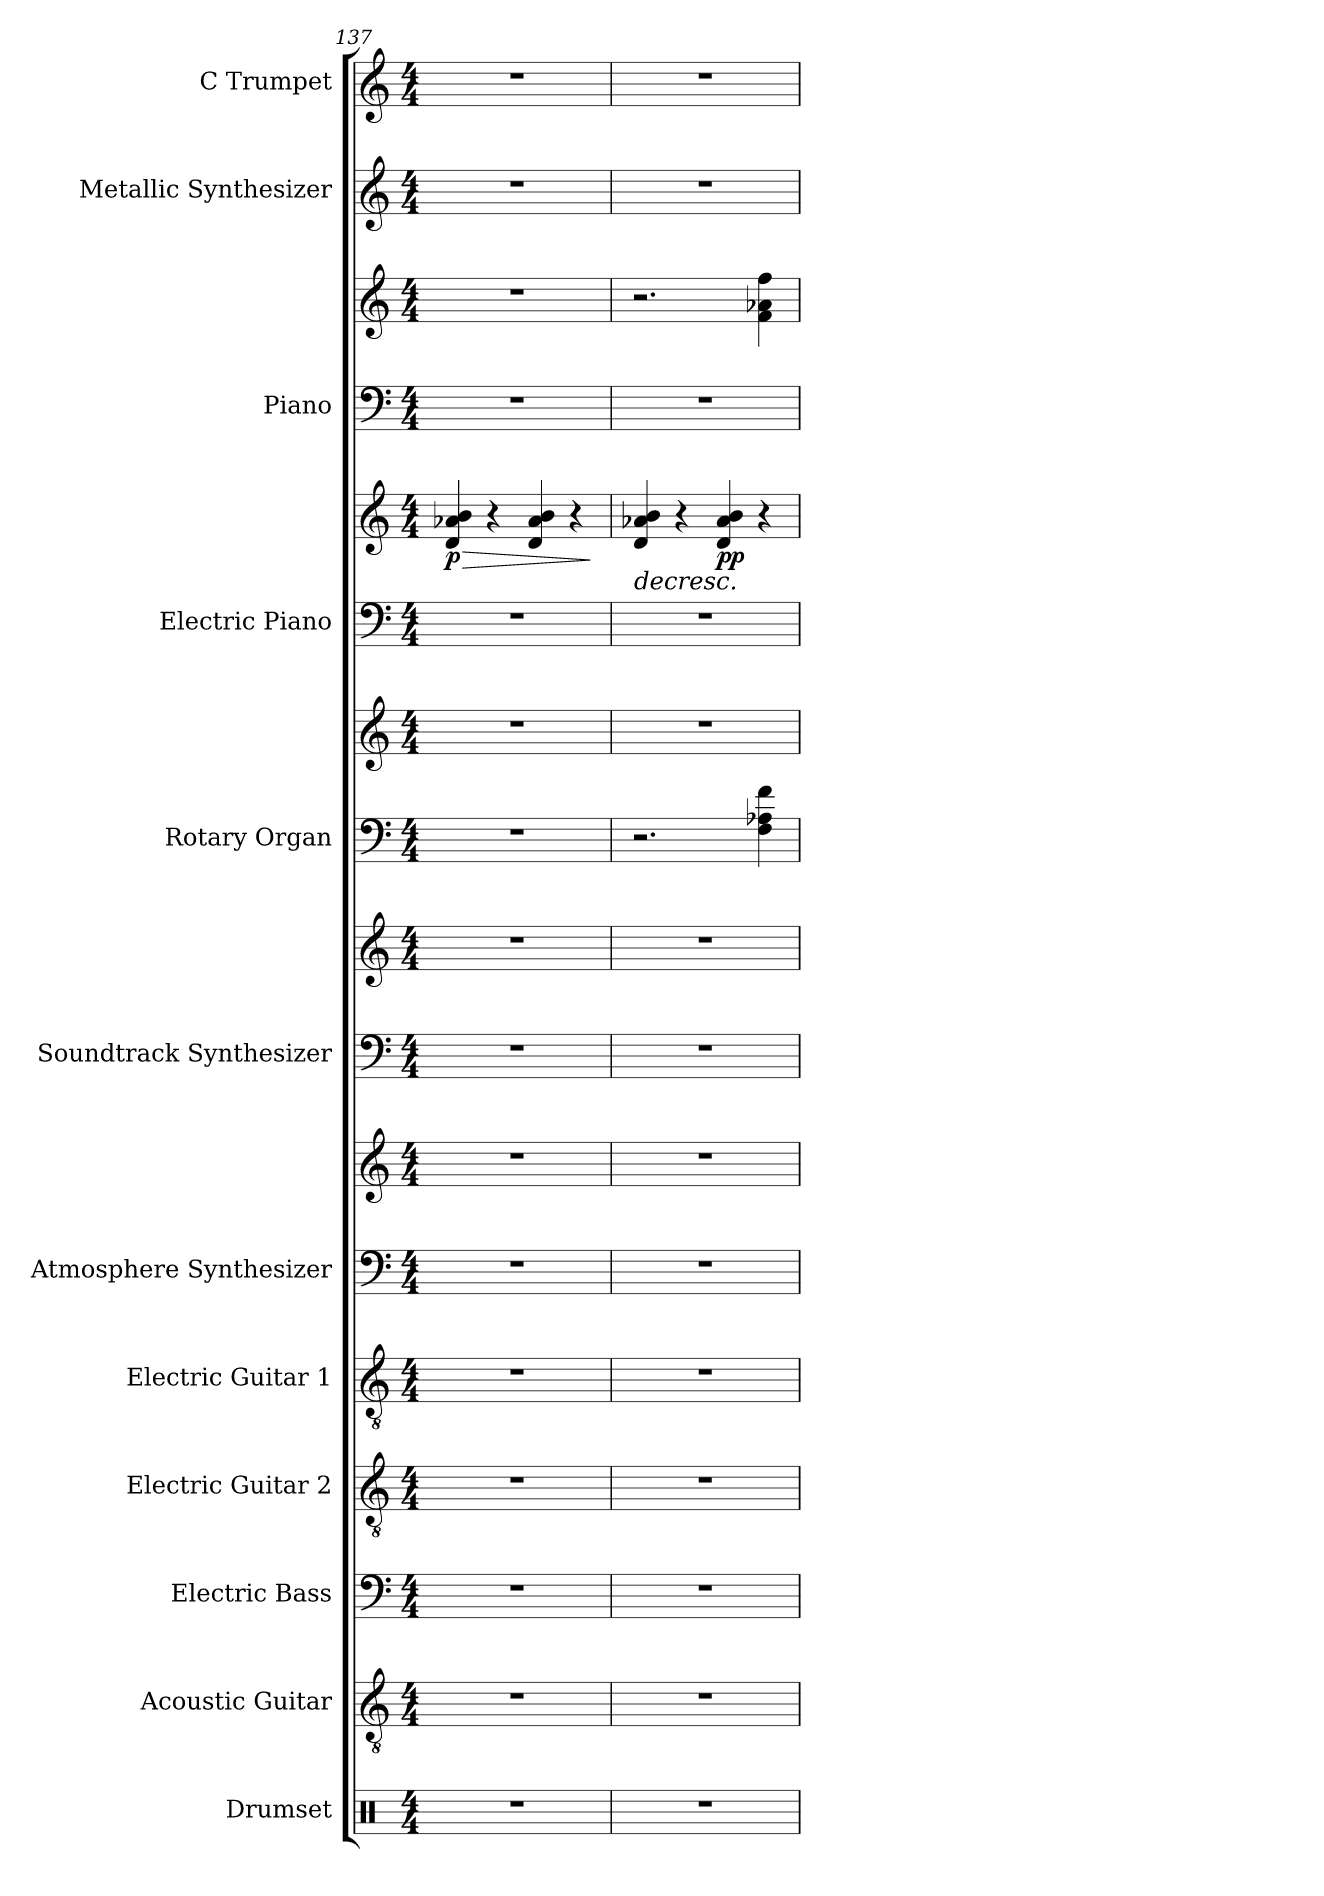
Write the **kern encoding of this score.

**kern	**kern	**kern	**kern	**kern	**kern	**kern	**kern	**kern	**kern	**kern	**kern	**kern	**dynam	**kern	**kern	**kern	**kern
*part12	*part11	*part10	*part9	*part8	*part7	*part7	*part6	*part6	*part5	*part5	*part4	*part4	*part4	*part3	*part3	*part2	*part1
*staff17	*staff16	*staff15	*staff14	*staff13	*staff12	*staff11	*staff10	*staff9	*staff8	*staff7	*staff6	*staff5	*staff5/6	*staff4	*staff3	*staff2	*staff1
*I"Drumset	*I"Acoustic Guitar	*I"Electric Bass	*I"Electric Guitar 2	*I"Electric Guitar 1	*I"Atmosphere Synthesizer	*	*I"Soundtrack Synthesizer	*	*I"Rotary Organ	*	*I"Electric Piano	*	*	*I"Piano	*	*I"Metallic Synthesizer	*I"C Trumpet
*I'Drs.	*I'Guit.	*I'El. B.	*I'El. Guit. 2	*I'El. Guit. 1	*I'Synth.	*	*I'Synth.	*	*I'Rot. Org.	*	*I'El. Pno.	*	*	*I'Pno.	*	*I'Synth.	*I'C Tpt.
*clefX	*clefGv2	*clefF4	*clefGv2	*clefGv2	*clefF4	*clefG2	*clefF4	*clefG2	*clefF4	*clefG2	*clefF4	*clefG2	*	*clefF4	*clefG2	*clefG2	*clefG2
*	*	*ITrd7c12	*	*	*	*	*	*	*	*	*	*	*	*	*	*	*
*k[]	*k[]	*k[]	*k[]	*k[]	*k[]	*k[]	*k[]	*k[]	*k[]	*k[]	*k[]	*k[]	*	*k[]	*k[]	*k[]	*k[]
*M4/4	*M4/4	*M4/4	*M4/4	*M4/4	*M4/4	*M4/4	*M4/4	*M4/4	*M4/4	*M4/4	*M4/4	*M4/4	*	*M4/4	*M4/4	*M4/4	*M4/4
=137	=137	=137	=137	=137	=137	=137	=137	=137	=137	=137	=137	=137	=137	=137	=137	=137	=137
!	!	!	!	!	!	!	!	!	!	!	!	!	!LO:HP:b	!	!	!	!
!	!	!	!	!	!	!	!	!	!	!	!	!	!LO:DY:n=1:b	!	!	!	!
1r	1r	1r	1r	1r	1r	1r	1r	1r	1r	1r	1r	4d/ 4a-X/ 4b/	> p	1r	1r	1r	1r
.	.	.	.	.	.	.	.	.	.	.	.	4r	.	.	.	.	.
.	.	.	.	.	.	.	.	.	.	.	.	4d/ 4a-/ 4b/	.	.	.	.	.
.	.	.	.	.	.	.	.	.	.	.	.	4r	.	.	.	.	.
.	.	.	.	.	.	.	.	.	.	.	.	.	]	.	.	.	.
!!LO:PB:g=z
=138	=138	=138	=138	=138	=138	=138	=138	=138	=138	=138	=138	=138	=138	=138	=138	=138	=138
!	!	!	!	!	!	!	!	!	!	!	!	!	!LO:HP:b	!	!	!	!
1r	1r	1r	1r	1r	1r	1r	1r	1r	2.r	1r	1r	4d/ 4a-X/ 4b/	>	1r	2.r	1r	1r
.	.	.	.	.	.	.	.	.	.	.	.	4r	.	.	.	.	.
!	!	!	!	!	!	!	!	!	!	!	!	!	!LO:DY:b	!	!	!	!
.	.	.	.	.	.	.	.	.	.	.	.	4d/ 4a-/ 4b/	pp	.	.	.	.
.	.	.	.	.	.	.	.	.	4F\ 4A-X\ 4f\	.	.	4r	.	.	4f\ 4a-X\ 4ff\	.	.
.	.	.	.	.	.	.	.	.	.	.	.	.	]	.	.	.	.
=	=	=	=	=	=	=	=	=	=	=	=	=	=	=	=	=	=
*-	*-	*-	*-	*-	*-	*-	*-	*-	*-	*-	*-	*-	*-	*-	*-	*-	*-
